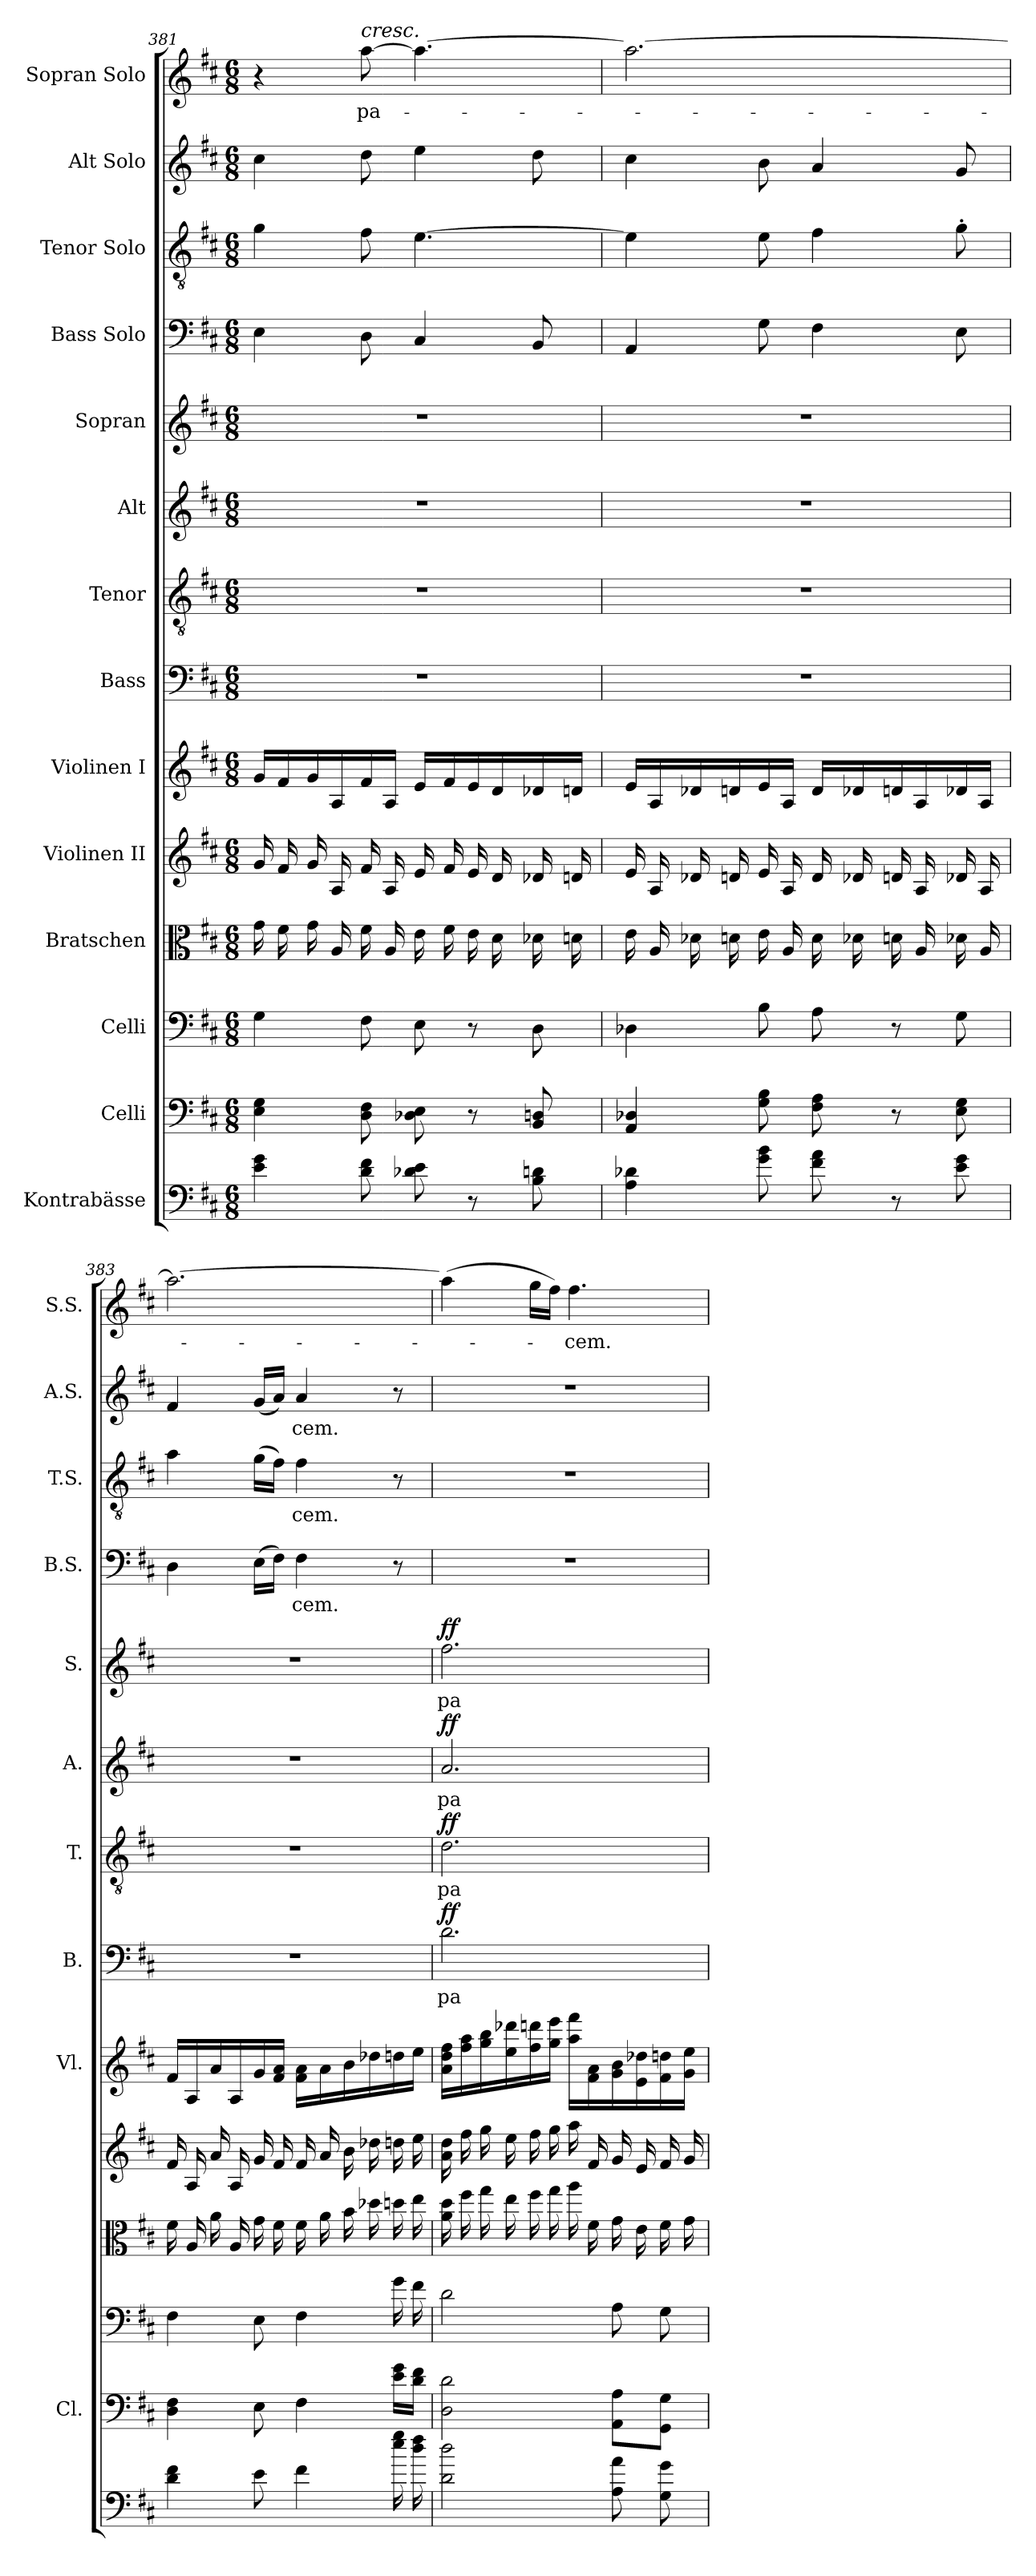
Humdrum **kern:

**kern	**kern	**kern	**kern	**kern	**kern	**kern	**text	**dynam	**kern	**text	**dynam	**kern	**text	**dynam	**kern	**text	**dynam	**kern	**text	**kern	**text	**kern	**text	**kern	**text
*part14	*part13	*part12	*part11	*part10	*part9	*part8	*part8	*part8	*part7	*part7	*part7	*part6	*part6	*part6	*part5	*part5	*part5	*part4	*part4	*part3	*part3	*part2	*part2	*part1	*part1
*staff14	*staff13	*staff12	*staff11	*staff10	*staff9	*staff8	*staff8	*staff8	*staff7	*staff7	*staff7	*staff6	*staff6	*staff6	*staff5	*staff5	*staff5	*staff4	*staff4	*staff3	*staff3	*staff2	*staff2	*staff1	*staff1
*I"Kontrabässe	*I"Celli	*I"Celli	*I"Bratschen	*I"Violinen II	*I"Violinen I	*I"Bass	*	*	*I"Tenor	*	*	*I"Alt	*	*	*I"Sopran	*	*	*I"Bass Solo	*	*I"Tenor Solo	*	*I"Alt Solo	*	*I"Sopran Solo	*
*	*I'Cl.	*	*	*	*I'Vl.	*I'B.	*	*	*I'T.	*	*	*I'A.	*	*	*I'S.	*	*	*I'B.S.	*	*I'T.S.	*	*I'A.S.	*	*I'S.S.	*
*clefF4	*clefF4	*clefF4	*clefC3	*clefG2	*clefG2	*clefF4	*	*	*clefGv2	*	*	*clefG2	*	*	*clefG2	*	*	*clefF4	*	*clefGv2	*	*clefG2	*	*clefG2	*
*ITrd7c12	*	*	*	*	*	*	*	*	*	*	*	*	*	*	*	*	*	*	*	*	*	*	*	*	*
*k[f#c#]	*k[f#c#]	*k[f#c#]	*k[f#c#]	*k[f#c#]	*k[f#c#]	*k[f#c#]	*	*	*k[f#c#]	*	*	*k[f#c#]	*	*	*k[f#c#]	*	*	*k[f#c#]	*	*k[f#c#]	*	*k[f#c#]	*	*k[f#c#]	*
*	*D:	*D:	*D:	*D:	*D:	*D:	*	*	*D:	*	*	*D:	*	*	*D:	*	*	*D:	*	*D:	*	*D:	*	*D:	*
*M6/8	*M6/8	*M6/8	*M6/8	*M6/8	*M6/8	*M6/8	*	*	*M6/8	*	*	*M6/8	*	*	*M6/8	*	*	*M6/8	*	*M6/8	*	*M6/8	*	*M6/8	*
=381	=381	=381	=381	=381	=381	=381	=381	=381	=381	=381	=381	=381	=381	=381	=381	=381	=381	=381	=381	=381	=381	=381	=381	=381	=381
4E\ 4G\	4E\ 4G\	4G\	16g\	16g/	16g/LL	2.r	.	.	2.r	.	.	2.r	.	.	2.r	.	.	4E\	.	4g\	.	4cc#\	.	4r	.
.	.	.	16f#\	16f#/	16f#/	.	.	.	.	.	.	.	.	.	.	.	.	.	.	.	.	.	.	.	.
.	.	.	16g\	16g/	16g/	.	.	.	.	.	.	.	.	.	.	.	.	.	.	.	.	.	.	.	.
.	.	.	16A/	16A/	16A/	.	.	.	.	.	.	.	.	.	.	.	.	.	.	.	.	.	.	.	.
!	!	!	!	!	!	!	!	!	!	!	!	!	!	!	!	!	!	!	!	!	!	!	!	!LO:TX:a:i:t=cresc.	!
!	!	!	!	!	!	!	!	!	!	!	!	!	!	!	!	!	!	!	!	!	!	!	!	!	!LO:LY:b
8D\ 8F#\	8D\ 8F#\	8F#\	16f#\	16f#/	16f#/	.	.	.	.	.	.	.	.	.	.	.	.	8D\	.	8f#\	.	8dd\	.	[8aa\	-pa-
.	.	.	16A/	16A/	16A/JJ	.	.	.	.	.	.	.	.	.	.	.	.	.	.	.	.	.	.	.	.
8D-X\ 8E\	8D-X\ 8E\	8E\	16e\	16e/	16e/LL	.	.	.	.	.	.	.	.	.	.	.	.	4C#/	.	[4.e\	.	4ee\	.	4.aa\_	.
.	.	.	16f#\	16f#/	16f#/	.	.	.	.	.	.	.	.	.	.	.	.	.	.	.	.	.	.	.	.
8r	8r	8r	16e\	16e/	16e/	.	.	.	.	.	.	.	.	.	.	.	.	.	.	.	.	.	.	.	.
.	.	.	16d\	16d/	16d/	.	.	.	.	.	.	.	.	.	.	.	.	.	.	.	.	.	.	.	.
8BB\ 8Dn\	8BB/ 8Dn/	8D\	16d-X\	16d-X/	16d-X/	.	.	.	.	.	.	.	.	.	.	.	.	8BB/	.	.	.	8dd\	.	.	.
.	.	.	16dn\	16dn/	16dn/JJ	.	.	.	.	.	.	.	.	.	.	.	.	.	.	.	.	.	.	.	.
!!LO:LB:g=z
=382	=382	=382	=382	=382	=382	=382	=382	=382	=382	=382	=382	=382	=382	=382	=382	=382	=382	=382	=382	=382	=382	=382	=382	=382	=382
4AA\ 4D-X\	4AA/ 4D-X/	4D-X\	16e\	16e/	16e/LL	2.r	.	.	2.r	.	.	2.r	.	.	2.r	.	.	4AA/	.	4e\]	.	4cc#\	.	2.aa\_	.
.	.	.	16A/	16A/	16A/	.	.	.	.	.	.	.	.	.	.	.	.	.	.	.	.	.	.	.	.
.	.	.	16d-X\	16d-X/	16d-X/	.	.	.	.	.	.	.	.	.	.	.	.	.	.	.	.	.	.	.	.
.	.	.	16dn\	16dn/	16dn/	.	.	.	.	.	.	.	.	.	.	.	.	.	.	.	.	.	.	.	.
8G\ 8B\	8G\ 8B\	8B\	16e\	16e/	16e/	.	.	.	.	.	.	.	.	.	.	.	.	8G\	.	8e\	.	8b\	.	.	.
.	.	.	16A/	16A/	16A/JJ	.	.	.	.	.	.	.	.	.	.	.	.	.	.	.	.	.	.	.	.
8F#\ 8A\	8F#\ 8A\	8A\	16d\	16d/	16d/LL	.	.	.	.	.	.	.	.	.	.	.	.	4F#\	.	4f#\	.	4a/	.	.	.
.	.	.	16d-X\	16d-X/	16d-X/	.	.	.	.	.	.	.	.	.	.	.	.	.	.	.	.	.	.	.	.
8r	8r	8r	16dn\	16dn/	16dn/	.	.	.	.	.	.	.	.	.	.	.	.	.	.	.	.	.	.	.	.
.	.	.	16A/	16A/	16A/	.	.	.	.	.	.	.	.	.	.	.	.	.	.	.	.	.	.	.	.
8E\ 8G\	8E\ 8G\	8G\	16d-X\	16d-X/	16d-X/	.	.	.	.	.	.	.	.	.	.	.	.	8E\	.	8g'\	.	8g/	.	.	.
.	.	.	16A/	16A/	16A/JJ	.	.	.	.	.	.	.	.	.	.	.	.	.	.	.	.	.	.	.	.
=383	=383	=383	=383	=383	=383	=383	=383	=383	=383	=383	=383	=383	=383	=383	=383	=383	=383	=383	=383	=383	=383	=383	=383	=383	=383
4D\ 4F#\	4D\ 4F#\	4F#\	16f#\	16f#/	16f#/LL	2.r	.	.	2.r	.	.	2.r	.	.	2.r	.	.	4D\	.	4a\	.	4f#/	.	2.aa\_	.
.	.	.	16A/	16A/	16A/	.	.	.	.	.	.	.	.	.	.	.	.	.	.	.	.	.	.	.	.
.	.	.	16a\	16a/	16a/	.	.	.	.	.	.	.	.	.	.	.	.	.	.	.	.	.	.	.	.
.	.	.	16A/	16A/	16A/	.	.	.	.	.	.	.	.	.	.	.	.	.	.	.	.	.	.	.	.
8E\	8E\	8E\	16g\	16g/	16g/	.	.	.	.	.	.	.	.	.	.	.	.	(>16E\LL	.	(>16g\LL	.	(<16g/LL	.	.	.
.	.	.	16f#\	16f#/	16f#/ 16a/JJ	.	.	.	.	.	.	.	.	.	.	.	.	16F#\JJ)	.	16f#\JJ)	.	16a/JJ)	.	.	.
!	!	!	!	!	!	!	!	!	!	!	!	!	!	!	!	!	!	!	!LO:LY:b	!	!LO:LY:b	!	!LO:LY:b	!	!
4F#\	4F#\	4F#\	16f#\	16f#/	16f#\ 16a\LL	.	.	.	.	.	.	.	.	.	.	.	.	4F#\	cem.	4f#\	cem.	4a/	cem.	.	.
.	.	.	16a\	16a/	16a\	.	.	.	.	.	.	.	.	.	.	.	.	.	.	.	.	.	.	.	.
.	.	.	16b\	16b\	16b\	.	.	.	.	.	.	.	.	.	.	.	.	.	.	.	.	.	.	.	.
.	.	.	16dd-X\	16dd-X\	16dd-X\	.	.	.	.	.	.	.	.	.	.	.	.	.	.	.	.	.	.	.	.
16e\ 16g\	16e\ 16g\LL	16g\	16ddn\	16ddn\	16ddn\	.	.	.	.	.	.	.	.	.	.	.	.	8r	.	8r	.	8r	.	.	.
16d\ 16f#\	16d\ 16f#\JJ	16f#\	16ee\	16ee\	16ee\JJ	.	.	.	.	.	.	.	.	.	.	.	.	.	.	.	.	.	.	.	.
=384	=384	=384	=384	=384	=384	=384	=384	=384	=384	=384	=384	=384	=384	=384	=384	=384	=384	=384	=384	=384	=384	=384	=384	=384	=384
!	!	!	!	!	!	!	!LO:LY:b	!LO:DY:a	!	!LO:LY:b	!LO:DY:a	!	!LO:LY:b	!LO:DY:a	!	!LO:LY:b	!LO:DY:a	!	!	!	!	!	!	!	!
2D\ 2d\	2D\ 2d\	2d\	16a\ 16dd\	16a\ 16dd\	16a\ 16dd\ 16ff#\LL	2.d\	-pa-	ff	2.d\	-pa-	ff	2.a/	-pa-	ff	2.ff#\	-pa-	ff	2.r	.	2.r	.	2.r	.	(>4aa\]	.
.	.	.	16ff#\	16ff#\	16ff#\ 16aa\	.	.	.	.	.	.	.	.	.	.	.	.	.	.	.	.	.	.	.	.
.	.	.	16gg\	16gg\	16gg\ 16bb\	.	.	.	.	.	.	.	.	.	.	.	.	.	.	.	.	.	.	.	.
.	.	.	16ee\	16ee\	16ee\ 16ddd-X\	.	.	.	.	.	.	.	.	.	.	.	.	.	.	.	.	.	.	.	.
.	.	.	16ff#\	16ff#\	16ff#\ 16dddn\	.	.	.	.	.	.	.	.	.	.	.	.	.	.	.	.	.	.	16gg\LL	.
.	.	.	16gg\	16gg\	16gg\ 16eee\JJ	.	.	.	.	.	.	.	.	.	.	.	.	.	.	.	.	.	.	16ff#\JJ)	.
!	!	!	!	!	!	!	!	!	!	!	!	!	!	!	!	!	!	!	!	!	!	!	!	!	!LO:LY:b
.	.	.	16aa\	16aa\	16aa\ 16fff#\LL	.	.	.	.	.	.	.	.	.	.	.	.	.	.	.	.	.	.	4.ff#\	cem.
.	.	.	16f#\	16f#/	16f#\ 16a\	.	.	.	.	.	.	.	.	.	.	.	.	.	.	.	.	.	.	.	.
8AA\ 8A\	8AA\ 8A\L	8A\	16g\	16g/	16g\ 16b\	.	.	.	.	.	.	.	.	.	.	.	.	.	.	.	.	.	.	.	.
.	.	.	16e\	16e/	16e\ 16dd-X\	.	.	.	.	.	.	.	.	.	.	.	.	.	.	.	.	.	.	.	.
8GG\ 8G\	8GG\ 8G\J	8G\	16f#\	16f#/	16f#\ 16ddn\	.	.	.	.	.	.	.	.	.	.	.	.	.	.	.	.	.	.	.	.
.	.	.	16g\	16g/	16g\ 16ee\JJ	.	.	.	.	.	.	.	.	.	.	.	.	.	.	.	.	.	.	.	.
=	=	=	=	=	=	=	=	=	=	=	=	=	=	=	=	=	=	=	=	=	=	=	=	=	=
*-	*-	*-	*-	*-	*-	*-	*-	*-	*-	*-	*-	*-	*-	*-	*-	*-	*-	*-	*-	*-	*-	*-	*-	*-	*-
